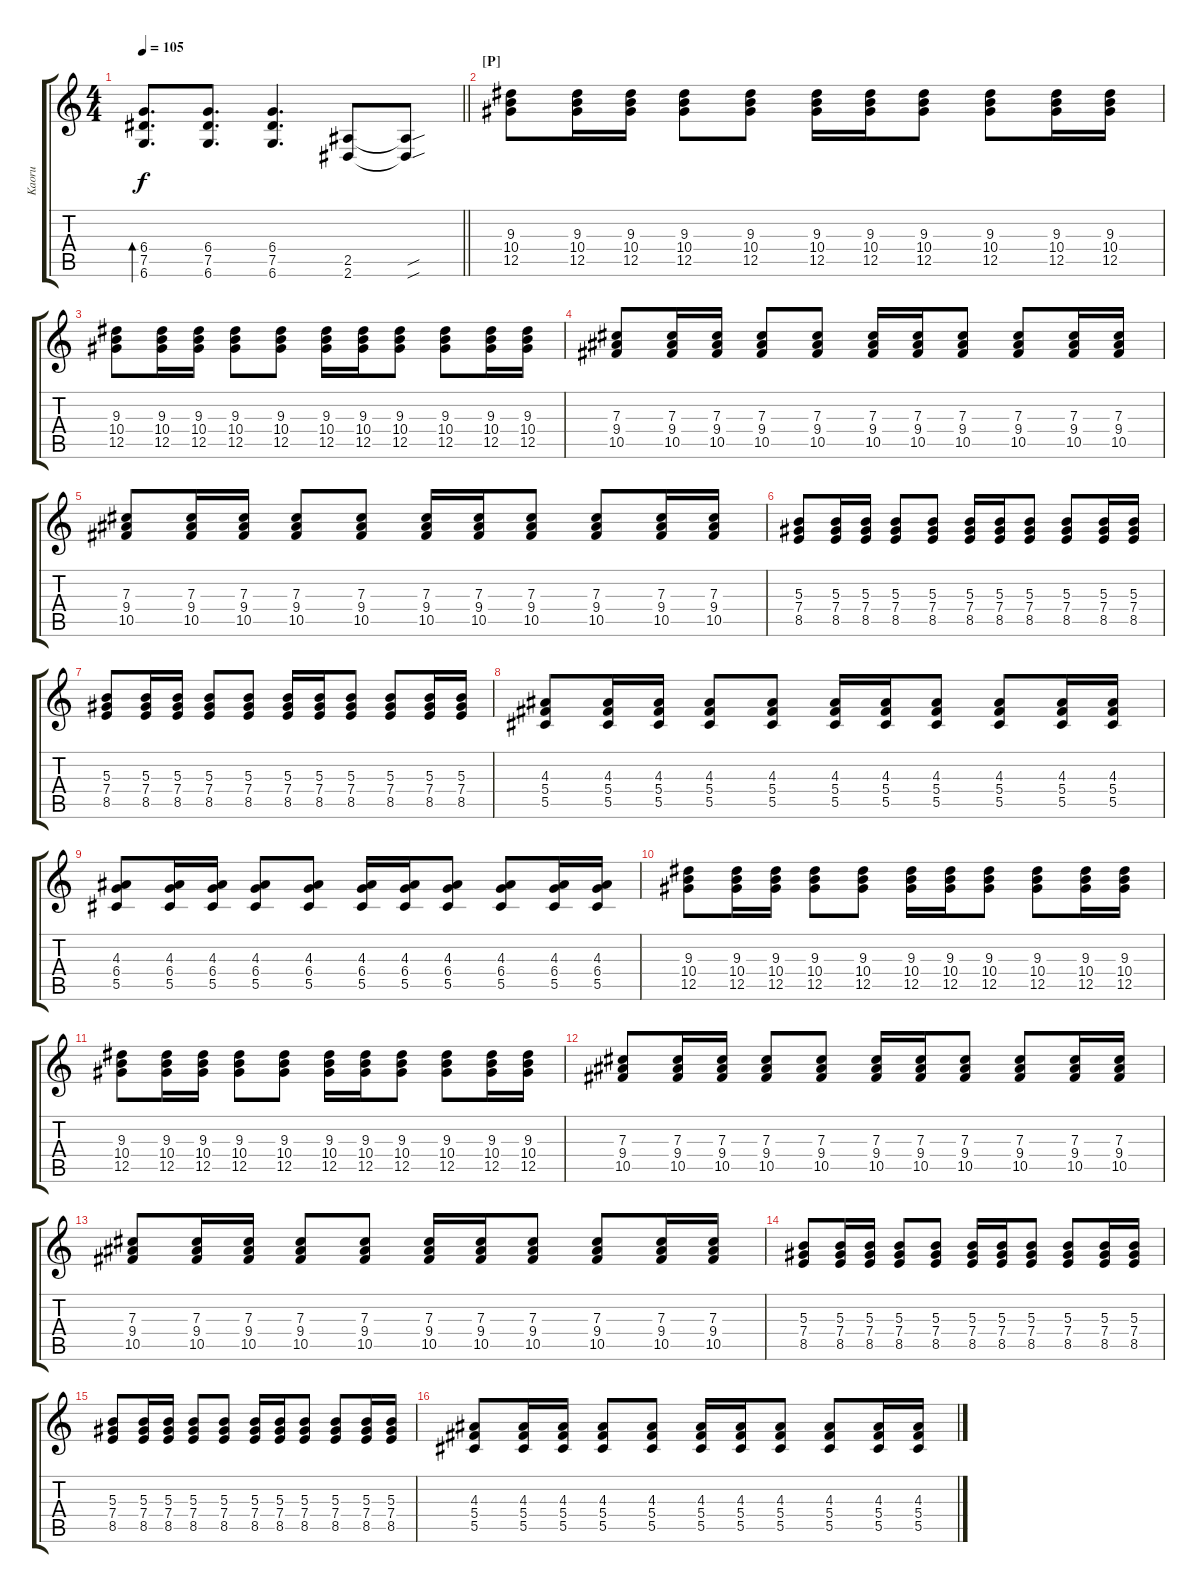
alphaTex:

\track ("Kaoru" "Kaoru") {instrument acousticguitarsteel}
\staff {score tabs}
\tuning (Eb4 Bb3 Gb3 Db3 Ab2 Db2) {hide}
\ts (4 4)
\tempo 105
\clef g2
\barLineRight lightlight
\ks c
(6.4 7.5 6.6).8{d bd 60 dy f} (6.4 7.5 6.6).8{d} (6.4 7.5 6.6).4{d} (2.5 2.6).8 (2.5{sou t} 2.6{sou t}).8 |
\section ("" "[P]")
(9.3 10.4 12.5).8 (9.3 10.4 12.5).16 (9.3 10.4 12.5).16 (9.3 10.4 12.5).8 (9.3 10.4 12.5).8 (9.3 10.4 12.5).16 (9.3 10.4 12.5).16 (9.3 10.4 12.5).8 (9.3 10.4 12.5).8 (9.3 10.4 12.5).16 (9.3 10.4 12.5).16 |
(9.3 10.4 12.5).8 (9.3 10.4 12.5).16 (9.3 10.4 12.5).16 (9.3 10.4 12.5).8 (9.3 10.4 12.5).8 (9.3 10.4 12.5).16 (9.3 10.4 12.5).16 (9.3 10.4 12.5).8 (9.3 10.4 12.5).8 (9.3 10.4 12.5).16 (9.3 10.4 12.5).16 |
(7.3 9.4 10.5).8 (7.3 9.4 10.5).16 (7.3 9.4 10.5).16 (7.3 9.4 10.5).8 (7.3 9.4 10.5).8 (7.3 9.4 10.5).16 (7.3 9.4 10.5).16 (7.3 9.4 10.5).8 (7.3 9.4 10.5).8 (7.3 9.4 10.5).16 (7.3 9.4 10.5).16 |
(7.3 9.4 10.5).8 (7.3 9.4 10.5).16 (7.3 9.4 10.5).16 (7.3 9.4 10.5).8 (7.3 9.4 10.5).8 (7.3 9.4 10.5).16 (7.3 9.4 10.5).16 (7.3 9.4 10.5).8 (7.3 9.4 10.5).8 (7.3 9.4 10.5).16 (7.3 9.4 10.5).16 |
(5.3 7.4 8.5).8 (5.3 7.4 8.5).16 (5.3 7.4 8.5).16 (5.3 7.4 8.5).8 (5.3 7.4 8.5).8 (5.3 7.4 8.5).16 (5.3 7.4 8.5).16 (5.3 7.4 8.5).8 (5.3 7.4 8.5).8 (5.3 7.4 8.5).16 (5.3 7.4 8.5).16 |
(5.3 7.4 8.5).8 (5.3 7.4 8.5).16 (5.3 7.4 8.5).16 (5.3 7.4 8.5).8 (5.3 7.4 8.5).8 (5.3 7.4 8.5).16 (5.3 7.4 8.5).16 (5.3 7.4 8.5).8 (5.3 7.4 8.5).8 (5.3 7.4 8.5).16 (5.3 7.4 8.5).16 |
(4.3 5.4 5.5).8 (4.3 5.4 5.5).16 (4.3 5.4 5.5).16 (4.3 5.4 5.5).8 (4.3 5.4 5.5).8 (4.3 5.4 5.5).16 (4.3 5.4 5.5).16 (4.3 5.4 5.5).8 (4.3 5.4 5.5).8 (4.3 5.4 5.5).16 (4.3 5.4 5.5).16 |
(4.3 6.4 5.5).8 (4.3 6.4 5.5).16 (4.3 6.4 5.5).16 (4.3 6.4 5.5).8 (4.3 6.4 5.5).8 (4.3 6.4 5.5).16 (4.3 6.4 5.5).16 (4.3 6.4 5.5).8 (4.3 6.4 5.5).8 (4.3 6.4 5.5).16 (4.3 6.4 5.5).16 |
(9.3 10.4 12.5).8 (9.3 10.4 12.5).16 (9.3 10.4 12.5).16 (9.3 10.4 12.5).8 (9.3 10.4 12.5).8 (9.3 10.4 12.5).16 (9.3 10.4 12.5).16 (9.3 10.4 12.5).8 (9.3 10.4 12.5).8 (9.3 10.4 12.5).16 (9.3 10.4 12.5).16 |
(9.3 10.4 12.5).8 (9.3 10.4 12.5).16 (9.3 10.4 12.5).16 (9.3 10.4 12.5).8 (9.3 10.4 12.5).8 (9.3 10.4 12.5).16 (9.3 10.4 12.5).16 (9.3 10.4 12.5).8 (9.3 10.4 12.5).8 (9.3 10.4 12.5).16 (9.3 10.4 12.5).16 |
(7.3 9.4 10.5).8 (7.3 9.4 10.5).16 (7.3 9.4 10.5).16 (7.3 9.4 10.5).8 (7.3 9.4 10.5).8 (7.3 9.4 10.5).16 (7.3 9.4 10.5).16 (7.3 9.4 10.5).8 (7.3 9.4 10.5).8 (7.3 9.4 10.5).16 (7.3 9.4 10.5).16 |
(7.3 9.4 10.5).8 (7.3 9.4 10.5).16 (7.3 9.4 10.5).16 (7.3 9.4 10.5).8 (7.3 9.4 10.5).8 (7.3 9.4 10.5).16 (7.3 9.4 10.5).16 (7.3 9.4 10.5).8 (7.3 9.4 10.5).8 (7.3 9.4 10.5).16 (7.3 9.4 10.5).16 |
(5.3 7.4 8.5).8 (5.3 7.4 8.5).16 (5.3 7.4 8.5).16 (5.3 7.4 8.5).8 (5.3 7.4 8.5).8 (5.3 7.4 8.5).16 (5.3 7.4 8.5).16 (5.3 7.4 8.5).8 (5.3 7.4 8.5).8 (5.3 7.4 8.5).16 (5.3 7.4 8.5).16 |
(5.3 7.4 8.5).8 (5.3 7.4 8.5).16 (5.3 7.4 8.5).16 (5.3 7.4 8.5).8 (5.3 7.4 8.5).8 (5.3 7.4 8.5).16 (5.3 7.4 8.5).16 (5.3 7.4 8.5).8 (5.3 7.4 8.5).8 (5.3 7.4 8.5).16 (5.3 7.4 8.5).16 |
(4.3 5.4 5.5).8 (4.3 5.4 5.5).16 (4.3 5.4 5.5).16 (4.3 5.4 5.5).8 (4.3 5.4 5.5).8 (4.3 5.4 5.5).16 (4.3 5.4 5.5).16 (4.3 5.4 5.5).8 (4.3 5.4 5.5).8 (4.3 5.4 5.5).16 (4.3 5.4 5.5).16
